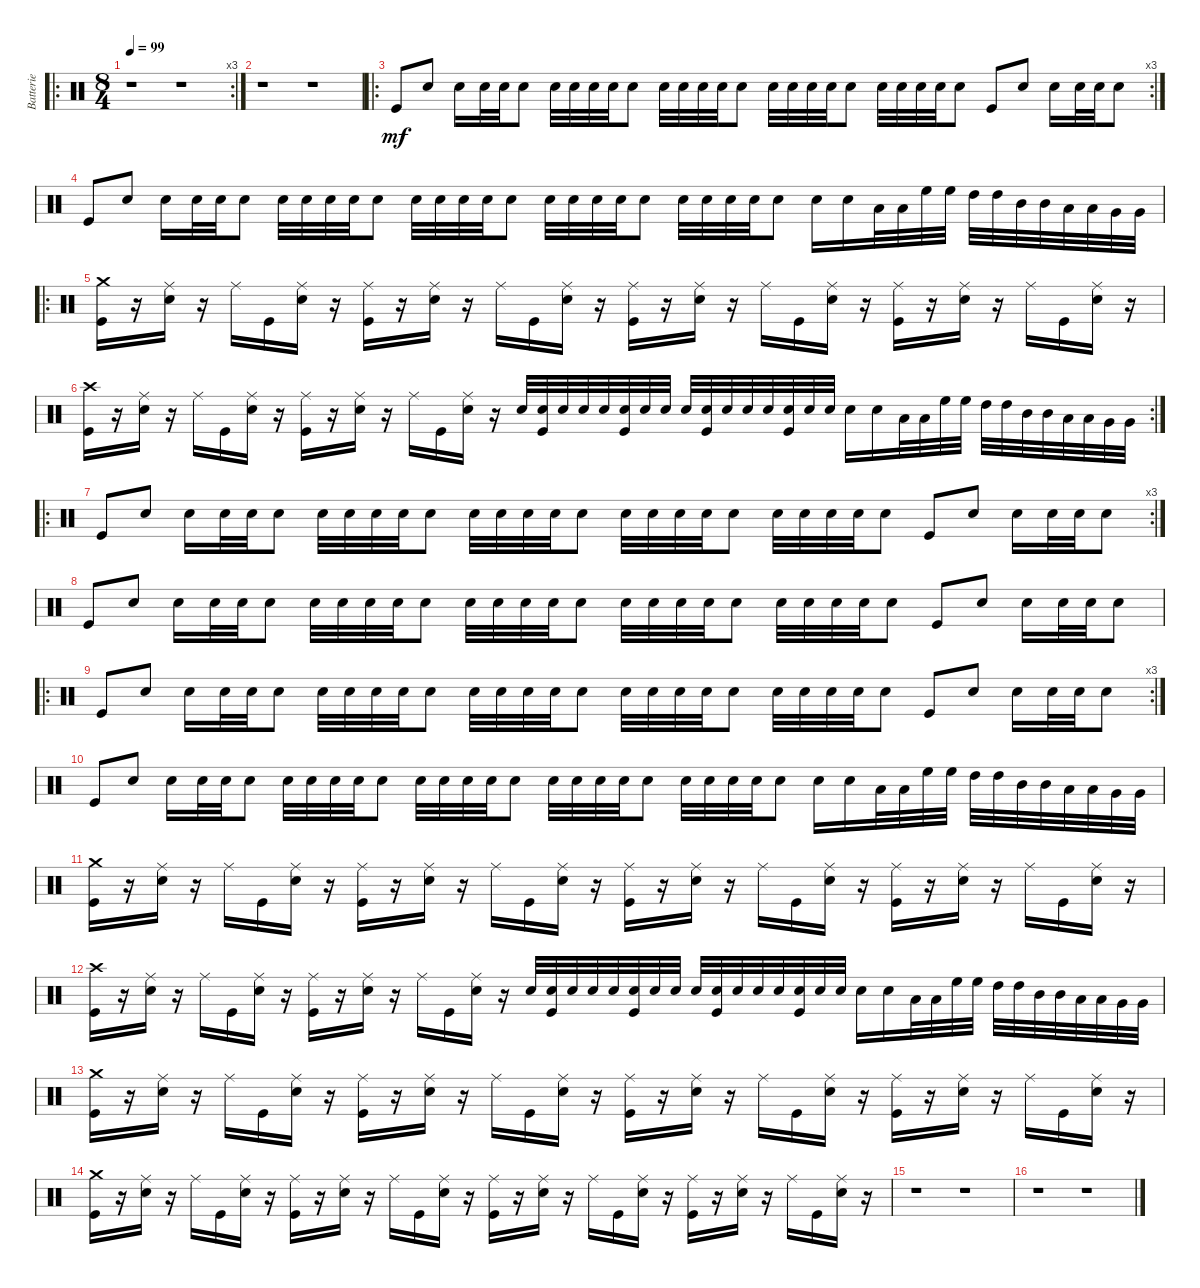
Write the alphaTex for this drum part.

\track ("Batterie" "Batterie") {instrument percussion}
\staff {score}
\articulation defaults
\ro
\rc 3
\ts (8 4)
\tempo 99
\clef neutral
\ks c
r.1{dy mf} r.1 |
r.1 r.1 |
\ro
\rc 3 "Kick (hit)".8 "Electric Snare (hit)".8 "Electric Snare (hit)".16 "Electric Snare (hit)".32 "Electric Snare (hit)".32 "Electric Snare (hit)".8 "Electric Snare (hit)".32 "Electric Snare (hit)".32 "Electric Snare (hit)".32 "Electric Snare (hit)".32 "Electric Snare (hit)".8 "Electric Snare (hit)".32 "Electric Snare (hit)".32 "Electric Snare (hit)".32 "Electric Snare (hit)".32 "Electric Snare (hit)".8 "Electric Snare (hit)".32 "Electric Snare (hit)".32 "Electric Snare (hit)".32 "Electric Snare (hit)".32 "Electric Snare (hit)".8 "Electric Snare (hit)".32 "Electric Snare (hit)".32 "Electric Snare (hit)".32 "Electric Snare (hit)".32 "Electric Snare (hit)".8 "Kick (hit)".8 "Electric Snare (hit)".8 "Electric Snare (hit)".16 "Electric Snare (hit)".32 "Electric Snare (hit)".32 "Electric Snare (hit)".8
|
"Kick (hit)".8 "Electric Snare (hit)".8 "Electric Snare (hit)".16 "Electric Snare (hit)".32 "Electric Snare (hit)".32 "Electric Snare (hit)".8 "Electric Snare (hit)".32 "Electric Snare (hit)".32 "Electric Snare (hit)".32 "Electric Snare (hit)".32 "Electric Snare (hit)".8 "Electric Snare (hit)".32 "Electric Snare (hit)".32 "Electric Snare (hit)".32 "Electric Snare (hit)".32 "Electric Snare (hit)".8 "Electric Snare (hit)".32 "Electric Snare (hit)".32 "Electric Snare (hit)".32 "Electric Snare (hit)".32 "Electric Snare (hit)".8 "Electric Snare (hit)".32 "Electric Snare (hit)".32 "Electric Snare (hit)".32 "Electric Snare (hit)".32 "Electric Snare (hit)".8 "Electric Snare (hit)".16 "Electric Snare (hit)".16 "Low Floor Tom (hit)".32 "Low Floor Tom (hit)".32 "High Floor Tom (hit)".32 "High Floor Tom (hit)".32 "High Tom (hit)".32 "High Tom (hit)".32 "Mid Tom (hit)".32 "Mid Tom (hit)".32 "Low Tom (hit)".32 "Low Tom (hit)".32 "Very Low Tom (hit)".32 "Very Low Tom (hit)".32 |
\ro
("Crash medium (hit)" "Kick (hit)").16 r.16 ("Ride (middle)" "Electric Snare (hit)").16 r.16 "Ride (middle)".16 "Kick (hit)".16 ("Ride (middle)" "Electric Snare (hit)").16 r.16 ("Ride (middle)" "Kick (hit)").16 r.16 ("Ride (middle)" "Electric Snare (hit)").16 r.16 "Ride (middle)".16 "Kick (hit)".16 ("Ride (middle)" "Electric Snare (hit)").16 r.16 ("Ride (middle)" "Kick (hit)").16 r.16 ("Ride (middle)" "Electric Snare (hit)").16 r.16 "Ride (middle)".16 "Kick (hit)".16 ("Ride (middle)" "Electric Snare (hit)").16 r.16 ("Ride (middle)" "Kick (hit)").16 r.16 ("Ride (middle)" "Electric Snare (hit)").16 r.16 "Ride (middle)".16 "Kick (hit)".16 ("Ride (middle)" "Electric Snare (hit)").16 r.16 |
\rc 2
("Crash high (hit)" "Kick (hit)").16 r.16 ("Ride (middle)" "Electric Snare (hit)").16 r.16 "Ride (middle)".16 "Kick (hit)".16 ("Ride (middle)" "Electric Snare (hit)").16 r.16 ("Ride (middle)" "Kick (hit)").16 r.16 ("Ride (middle)" "Electric Snare (hit)").16 r.16 "Ride (middle)".16 "Kick (hit)".16 ("Ride (middle)" "Electric Snare (hit)").16 r.16 "Electric Snare (hit)".32 ("Electric Snare (hit)" "Kick (hit)").32 "Electric Snare (hit)".32 "Electric Snare (hit)".32 "Electric Snare (hit)".32 ("Electric Snare (hit)" "Kick (hit)").32 "Electric Snare (hit)".32 "Electric Snare (hit)".32 "Electric Snare (hit)".32 ("Electric Snare (hit)" "Kick (hit)").32 "Electric Snare (hit)".32 "Electric Snare (hit)".32 "Electric Snare (hit)".32 ("Electric Snare (hit)" "Kick (hit)").32 "Electric Snare (hit)".32 "Electric Snare (hit)".32 "Electric Snare (hit)".16 "Electric Snare (hit)".16 "Low Floor Tom (hit)".32 "Low Floor Tom (hit)".32 "High Floor Tom (hit)".32 "High Floor Tom (hit)".32 "High Tom (hit)".32 "High Tom (hit)".32 "Mid Tom (hit)".32 "Mid Tom (hit)".32 "Low Tom (hit)".32 "Low Tom (hit)".32 "Very Low Tom (hit)".32 "Very Low Tom (hit)".32 |
\ro
\rc 3 "Kick (hit)".8 "Electric Snare (hit)".8 "Electric Snare (hit)".16 "Electric Snare (hit)".32 "Electric Snare (hit)".32 "Electric Snare (hit)".8 "Electric Snare (hit)".32 "Electric Snare (hit)".32 "Electric Snare (hit)".32 "Electric Snare (hit)".32 "Electric Snare (hit)".8 "Electric Snare (hit)".32 "Electric Snare (hit)".32 "Electric Snare (hit)".32 "Electric Snare (hit)".32 "Electric Snare (hit)".8 "Electric Snare (hit)".32 "Electric Snare (hit)".32 "Electric Snare (hit)".32 "Electric Snare (hit)".32 "Electric Snare (hit)".8 "Electric Snare (hit)".32 "Electric Snare (hit)".32 "Electric Snare (hit)".32 "Electric Snare (hit)".32 "Electric Snare (hit)".8 "Kick (hit)".8 "Electric Snare (hit)".8 "Electric Snare (hit)".16 "Electric Snare (hit)".32 "Electric Snare (hit)".32 "Electric Snare (hit)".8
|
"Kick (hit)".8 "Electric Snare (hit)".8 "Electric Snare (hit)".16 "Electric Snare (hit)".32 "Electric Snare (hit)".32 "Electric Snare (hit)".8 "Electric Snare (hit)".32 "Electric Snare (hit)".32 "Electric Snare (hit)".32 "Electric Snare (hit)".32 "Electric Snare (hit)".8 "Electric Snare (hit)".32 "Electric Snare (hit)".32 "Electric Snare (hit)".32 "Electric Snare (hit)".32 "Electric Snare (hit)".8 "Electric Snare (hit)".32 "Electric Snare (hit)".32 "Electric Snare (hit)".32 "Electric Snare (hit)".32 "Electric Snare (hit)".8 "Electric Snare (hit)".32 "Electric Snare (hit)".32 "Electric Snare (hit)".32 "Electric Snare (hit)".32 "Electric Snare (hit)".8 "Kick (hit)".8 "Electric Snare (hit)".8 "Electric Snare (hit)".16 "Electric Snare (hit)".32 "Electric Snare (hit)".32 "Electric Snare (hit)".8 |
\ro
\rc 3 "Kick (hit)".8 "Electric Snare (hit)".8 "Electric Snare (hit)".16 "Electric Snare (hit)".32 "Electric Snare (hit)".32 "Electric Snare (hit)".8 "Electric Snare (hit)".32 "Electric Snare (hit)".32 "Electric Snare (hit)".32 "Electric Snare (hit)".32 "Electric Snare (hit)".8 "Electric Snare (hit)".32 "Electric Snare (hit)".32 "Electric Snare (hit)".32 "Electric Snare (hit)".32 "Electric Snare (hit)".8 "Electric Snare (hit)".32 "Electric Snare (hit)".32 "Electric Snare (hit)".32 "Electric Snare (hit)".32 "Electric Snare (hit)".8 "Electric Snare (hit)".32 "Electric Snare (hit)".32 "Electric Snare (hit)".32 "Electric Snare (hit)".32 "Electric Snare (hit)".8 "Kick (hit)".8 "Electric Snare (hit)".8 "Electric Snare (hit)".16 "Electric Snare (hit)".32 "Electric Snare (hit)".32 "Electric Snare (hit)".8
|
"Kick (hit)".8 "Electric Snare (hit)".8 "Electric Snare (hit)".16 "Electric Snare (hit)".32 "Electric Snare (hit)".32 "Electric Snare (hit)".8 "Electric Snare (hit)".32 "Electric Snare (hit)".32 "Electric Snare (hit)".32 "Electric Snare (hit)".32 "Electric Snare (hit)".8 "Electric Snare (hit)".32 "Electric Snare (hit)".32 "Electric Snare (hit)".32 "Electric Snare (hit)".32 "Electric Snare (hit)".8 "Electric Snare (hit)".32 "Electric Snare (hit)".32 "Electric Snare (hit)".32 "Electric Snare (hit)".32 "Electric Snare (hit)".8 "Electric Snare (hit)".32 "Electric Snare (hit)".32 "Electric Snare (hit)".32 "Electric Snare (hit)".32 "Electric Snare (hit)".8 "Electric Snare (hit)".16 "Electric Snare (hit)".16 "Low Floor Tom (hit)".32 "Low Floor Tom (hit)".32 "High Floor Tom (hit)".32 "High Floor Tom (hit)".32 "High Tom (hit)".32 "High Tom (hit)".32 "Mid Tom (hit)".32 "Mid Tom (hit)".32 "Low Tom (hit)".32 "Low Tom (hit)".32 "Very Low Tom (hit)".32 "Very Low Tom (hit)".32 |
("Crash medium (hit)" "Kick (hit)").16 r.16 ("Ride (middle)" "Electric Snare (hit)").16 r.16 "Ride (middle)".16 "Kick (hit)".16 ("Ride (middle)" "Electric Snare (hit)").16 r.16 ("Ride (middle)" "Kick (hit)").16 r.16 ("Ride (middle)" "Electric Snare (hit)").16 r.16 "Ride (middle)".16 "Kick (hit)".16 ("Ride (middle)" "Electric Snare (hit)").16 r.16 ("Ride (middle)" "Kick (hit)").16 r.16 ("Ride (middle)" "Electric Snare (hit)").16 r.16 "Ride (middle)".16 "Kick (hit)".16 ("Ride (middle)" "Electric Snare (hit)").16 r.16 ("Ride (middle)" "Kick (hit)").16 r.16 ("Ride (middle)" "Electric Snare (hit)").16 r.16 "Ride (middle)".16 "Kick (hit)".16 ("Ride (middle)" "Electric Snare (hit)").16 r.16 |
("Crash high (hit)" "Kick (hit)").16 r.16 ("Ride (middle)" "Electric Snare (hit)").16 r.16 "Ride (middle)".16 "Kick (hit)".16 ("Ride (middle)" "Electric Snare (hit)").16 r.16 ("Ride (middle)" "Kick (hit)").16 r.16 ("Ride (middle)" "Electric Snare (hit)").16 r.16 "Ride (middle)".16 "Kick (hit)".16 ("Ride (middle)" "Electric Snare (hit)").16 r.16 "Electric Snare (hit)".32 ("Electric Snare (hit)" "Kick (hit)").32 "Electric Snare (hit)".32 "Electric Snare (hit)".32 "Electric Snare (hit)".32 ("Electric Snare (hit)" "Kick (hit)").32 "Electric Snare (hit)".32 "Electric Snare (hit)".32 "Electric Snare (hit)".32 ("Electric Snare (hit)" "Kick (hit)").32 "Electric Snare (hit)".32 "Electric Snare (hit)".32 "Electric Snare (hit)".32 ("Electric Snare (hit)" "Kick (hit)").32 "Electric Snare (hit)".32 "Electric Snare (hit)".32 "Electric Snare (hit)".16 "Electric Snare (hit)".16 "Low Floor Tom (hit)".32 "Low Floor Tom (hit)".32 "High Floor Tom (hit)".32 "High Floor Tom (hit)".32 "High Tom (hit)".32 "High Tom (hit)".32 "Mid Tom (hit)".32 "Mid Tom (hit)".32 "Low Tom (hit)".32 "Low Tom (hit)".32 "Very Low Tom (hit)".32 "Very Low Tom (hit)".32 |
("Crash medium (hit)" "Kick (hit)").16 r.16 ("Ride (middle)" "Electric Snare (hit)").16 r.16 "Ride (middle)".16 "Kick (hit)".16 ("Ride (middle)" "Electric Snare (hit)").16 r.16 ("Ride (middle)" "Kick (hit)").16 r.16 ("Ride (middle)" "Electric Snare (hit)").16 r.16 "Ride (middle)".16 "Kick (hit)".16 ("Ride (middle)" "Electric Snare (hit)").16 r.16 ("Ride (middle)" "Kick (hit)").16 r.16 ("Ride (middle)" "Electric Snare (hit)").16 r.16 "Ride (middle)".16 "Kick (hit)".16 ("Ride (middle)" "Electric Snare (hit)").16 r.16 ("Ride (middle)" "Kick (hit)").16 r.16 ("Ride (middle)" "Electric Snare (hit)").16 r.16 "Ride (middle)".16 "Kick (hit)".16 ("Ride (middle)" "Electric Snare (hit)").16 r.16 |
("Crash medium (hit)" "Kick (hit)").16 r.16 ("Ride (middle)" "Electric Snare (hit)").16 r.16 "Ride (middle)".16 "Kick (hit)".16 ("Ride (middle)" "Electric Snare (hit)").16 r.16 ("Ride (middle)" "Kick (hit)").16 r.16 ("Ride (middle)" "Electric Snare (hit)").16 r.16 "Ride (middle)".16 "Kick (hit)".16 ("Ride (middle)" "Electric Snare (hit)").16 r.16 ("Ride (middle)" "Kick (hit)").16 r.16 ("Ride (middle)" "Electric Snare (hit)").16 r.16 "Ride (middle)".16 "Kick (hit)".16 ("Ride (middle)" "Electric Snare (hit)").16 r.16 ("Ride (middle)" "Kick (hit)").16 r.16 ("Ride (middle)" "Electric Snare (hit)").16 r.16 "Ride (middle)".16 "Kick (hit)".16 ("Ride (middle)" "Electric Snare (hit)").16 r.16 |
r.1 r.1 |
r.1 r.1
